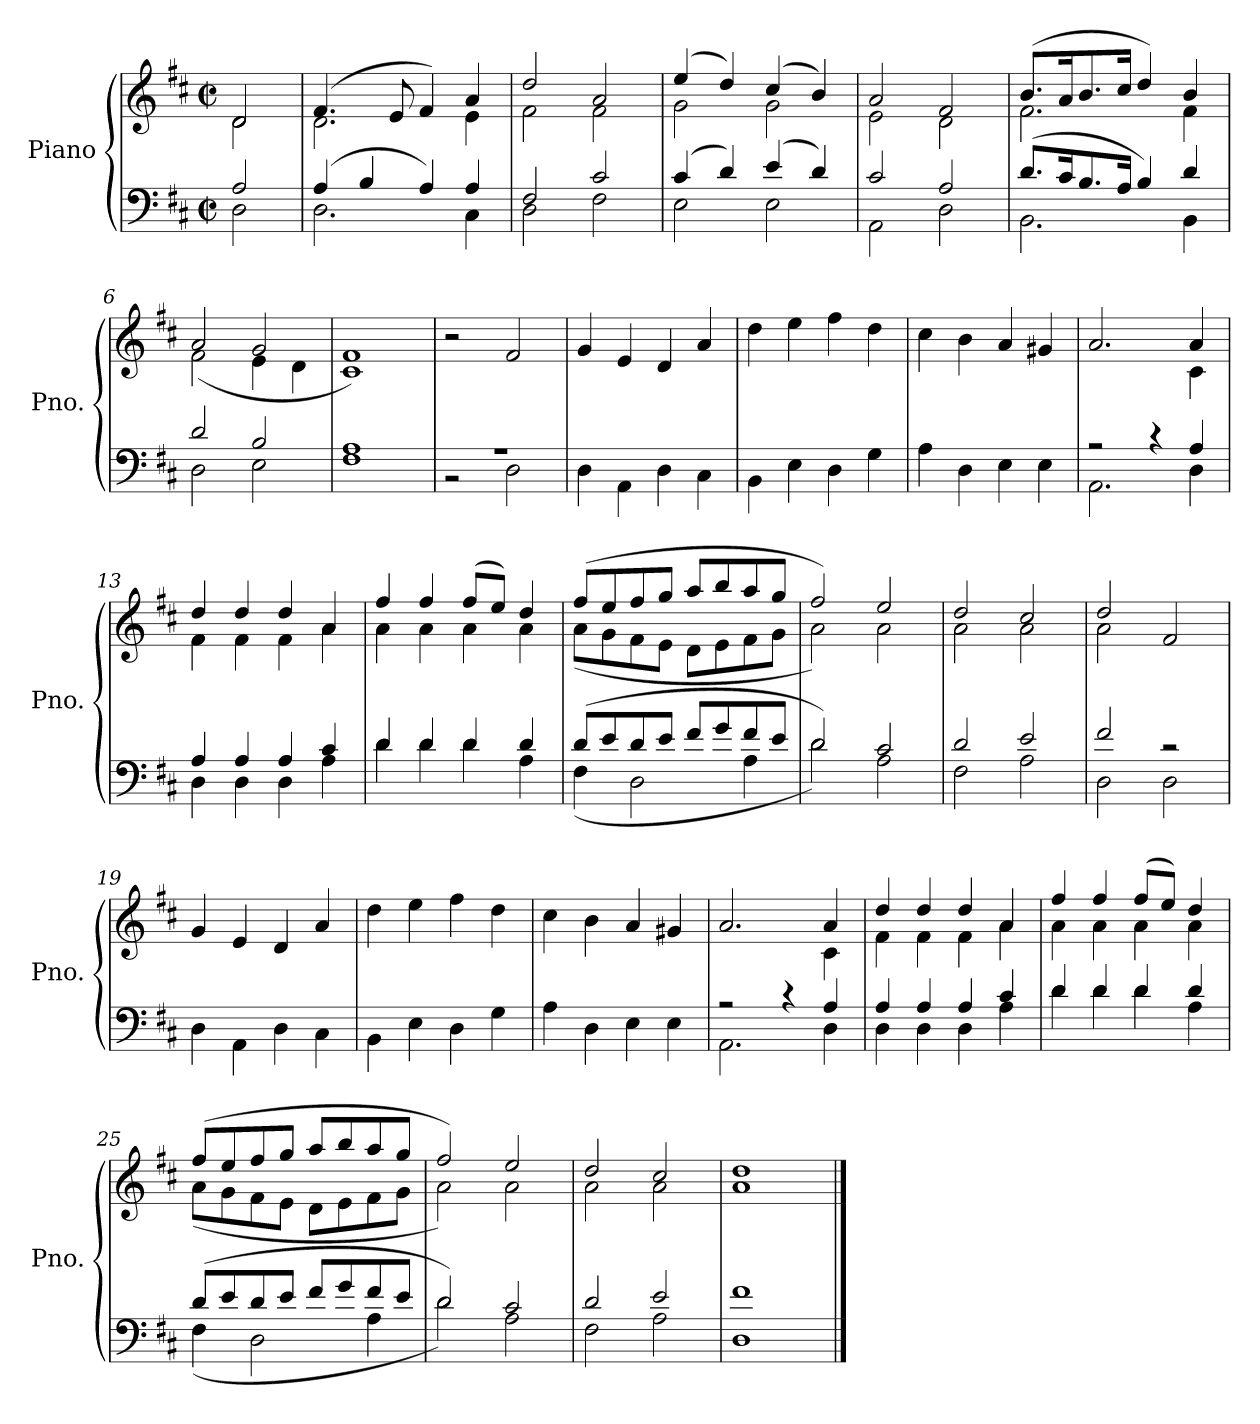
**kern	**kern
*part2	*part1
*staff2	*staff1
*I"Piano	*I"Piano
*I'Pno.	*I'Pno.
*clefF4	*clefG2
*k[f#c#]	*k[f#c#]
*M2/2	*M2/2
*met(c|)	*met(c|)
=	=
*^	*^
2A/	2D\	2d/	2d\
=1	=1	=1	=1
(4A/	2.D\	(4.f#/	2.d\
4B/	.	.	.
.	.	8e/	.
4A/)	.	4f#/)	.
4A/	4C#\	4a/	4e\
=2	=2	=2	=2
2F#/	2D\	2dd/	2f#\
2c#/	2F#\	2a/	2f#\
=3	=3	=3	=3
(4c#/	2E\	(4ee/	2g\
4d/)	.	4dd/)	.
(4e/	2E\	(4cc#/	2g\
4d/)	.	4b/)	.
=4	=4	=4	=4
2c#/	2AA\	2a/	2e\
2A/	2D\	2f#/	2d\
=5	=5	=5	=5
(8.d/L	2.BB\	(8.b/L	2.f#\
16c#/K	.	16a/K	.
8.B/	.	8.b/	.
16A/Jk	.	16cc#/Jk	.
4B/)	.	4dd/)	.
4d/	4BB\	4b/	4f#\
=6	=6	=6	=6
2d/	2D\	2a/	(2f#\
2B/	2E\	2g/	4e\
.	.	.	4d\
=7	=7	=7	=7
1A	1F#	1f#	1c#)
!!LO:LB:g=z	!!
=8	=8	=8	=8
1r	2r	2ryy	2r
.	2D\	2f#/	2ryy
*	*	*v	*v
=9	=9	=9
1ryy	4D\	4g/
.	4AA\	4e/
.	4D\	4d/
.	4C#\	4a/
=10	=10	=10
1ryy	4BB\	4dd\
.	4E\	4ee\
.	4D\	4ff#\
.	4G\	4dd\
=11	=11	=11
1ryy	4A\	4cc#\
.	4D\	4b\
.	4E\	4a/
.	4E\	4g#X/
=12	=12	=12
*	*	*^
2r	2.AA\	2.a/	2.ryy
4r	.	.	.
4A/	4D\	4a/	4c#\
=13	=13	=13	=13
4A/	4D\	4dd/	4f#\
4A/	4D\	4dd/	4f#\
4A/	4D\	4dd/	4f#\
4c#/	4A\	4a/	4a\
=14	=14	=14	=14
4d/	4d\	4ff#/	4a\
4d/	4d\	4ff#/	4a\
4d/	4d\	(8ff#/L	4a\
.	.	8ee/J)	.
4d/	4A\	4dd/	4a\
!!LO:LB:g=z	!!
=15	=15	=15	=15
(8d/L	(4F#\	(8ff#/L	(8a\L
8e/	.	8ee/	8g\
8d/	2D\	8ff#/	8f#\
8e/J	.	8gg/J	8e\J
8f#/L	.	8aa/L	8d\L
8g/	.	8bb/	8e\
8f#/	4A\	8aa/	8f#\
8e/J	.	8gg/J	8g\J
=16	=16	=16	=16
2d/)	2d\)	2ff#/)	2a\)
2c#/	2A\	2ee/	2a\
=17	=17	=17	=17
2d/	2F#\	2dd/	2a\
2e/	2A\	2cc#/	2a\
=18	=18	=18	=18
2f#/	2D\	2dd/	2a\
2r	2D\	2f#/	2ryy
*	*	*v	*v
=19	=19	=19
1ryy	4D\	4g/
.	4AA\	4e/
.	4D\	4d/
.	4C#\	4a/
=20	=20	=20
1ryy	4BB\	4dd\
.	4E\	4ee\
.	4D\	4ff#\
.	4G\	4dd\
=21	=21	=21
1ryy	4A\	4cc#\
.	4D\	4b\
.	4E\	4a/
.	4E\	4g#X/
!!LO:LB:g=z
=22	=22	=22
*	*	*^
2r	2.AA\	2.a/	2.ryy
4r	.	.	.
4A/	4D\	4a/	4c#\
=23	=23	=23	=23
4A/	4D\	4dd/	4f#\
4A/	4D\	4dd/	4f#\
4A/	4D\	4dd/	4f#\
4c#/	4A\	4a/	4a\
=24	=24	=24	=24
4d/	4d\	4ff#/	4a\
4d/	4d\	4ff#/	4a\
4d/	4d\	(8ff#/L	4a\
.	.	8ee/J)	.
4d/	4A\	4dd/	4a\
=25	=25	=25	=25
(8d/L	(4F#\	(8ff#/L	(8a\L
8e/	.	8ee/	8g\
8d/	2D\	8ff#/	8f#\
8e/J	.	8gg/J	8e\J
8f#/L	.	8aa/L	8d\L
8g/	.	8bb/	8e\
8f#/	4A\	8aa/	8f#\
8e/J	.	8gg/J	8g\J
=26	=26	=26	=26
2d/)	2d\)	2ff#/)	2a\)
2c#/	2A\	2ee/	2a\
=27	=27	=27	=27
2d/	2F#\	2dd/	2a\
2e/	2A\	2cc#/	2a\
=28	=28	=28	=28
1f#	1D	1dd	1a
*v	*v	*	*
*	*v	*v
==	==
*-	*-
